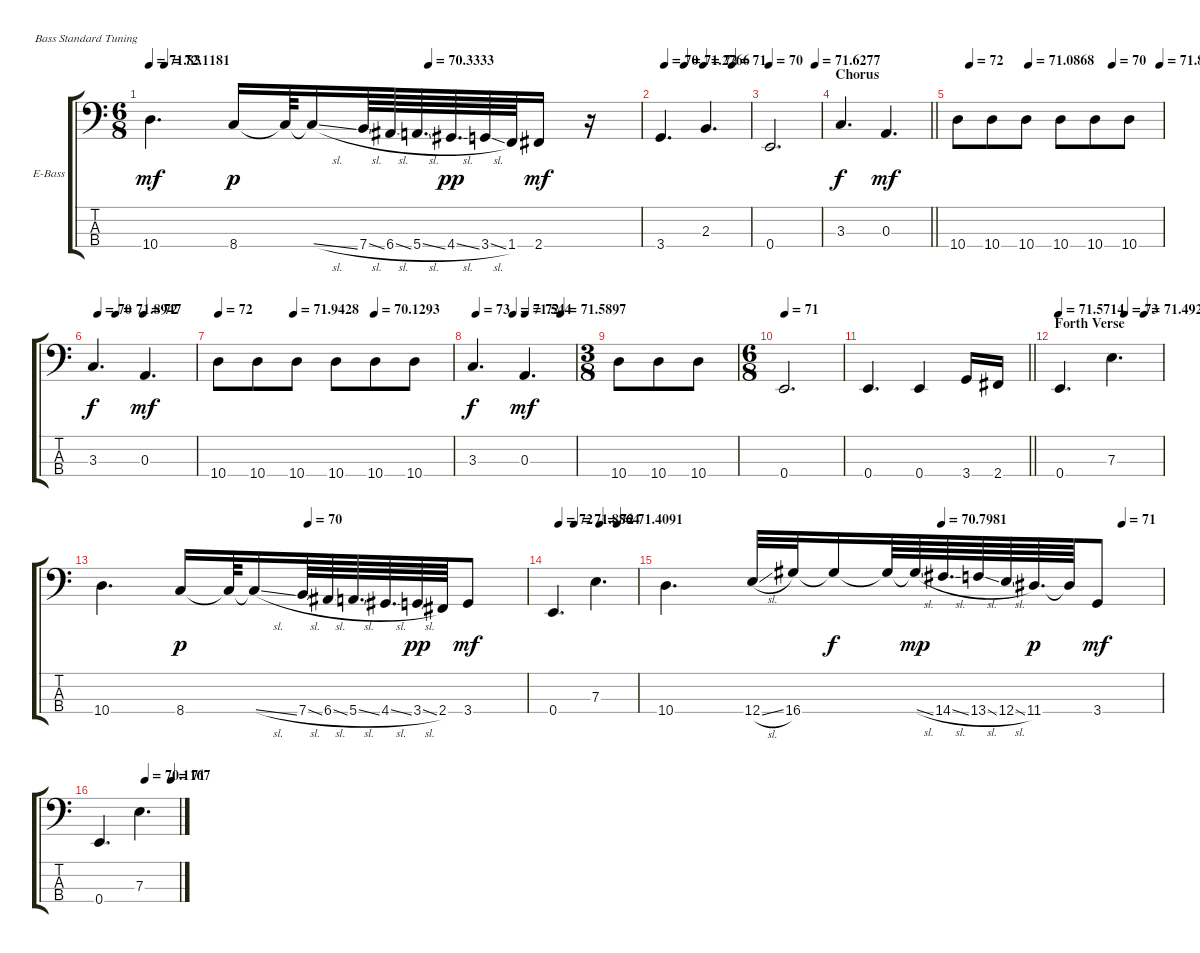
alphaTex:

\bracketExtendMode groupsimilarinstruments
\firstSystemTrackNameOrientation horizontal
\otherSystemsTrackNameOrientation horizontal
\track ("Bass" "E-Bass") {instrument electricbasspick}
\staff {score tabs}
\tuning (G2 D2 A1 E1)
\ts (6 8)
\tempo
71.83
\tempo (72.1181 0.03125)
\tempo (70.3333 0.56875)
\accidentals auto
\clef f4
\ottava regular
\simile none
\ks c
10.4.4{d dy mf} 8.4.16{dy p} 8.4{t}.64 8.4{sl t}.16 7.4{sl}.64 6.4{sl}.64 5.4{sl}.64{d} 4.4{sl}.64{d dy pp} 3.4{sl}.64 1.4.64 2.4.16{dy mf} r.16 |
\tempo (70 0.05625)
\tempo (71.2766 0.275)
\tempo (72 0.4875)
\tempo (71 0.80625)
3.4.4{d} 2.3.4{d} |
\tempo 70
\tempo (71.6277 0.89375)
0.4.2{d} |
\section ("" "Chorus")
\barLineRight lightlight
3.3.4{d dy f} 0.3.4{d dy mf} |
\tempo (72 0.0625)
\tempo (71.0868 0.35)
\tempo (70 0.75625)
\tempo (71.8615 0.9875)
10.4.8 10.4.8 10.4.8 10.4.8 10.4.8 10.4.8 |
\tempo (70 0.05625)
\tempo (71.8947 0.23125)
\tempo (72 0.5)
3.3.4{d dy f} 0.3.4{d dy mf} |
\tempo (72 0.00625)
\tempo (71.9428 0.325)
\tempo (70.1293 0.66875)
10.4.8 10.4.8 10.4.8 10.4.8 10.4.8 10.4.8 |
\tempo (73 0.04375)
\tempo (71.544 0.4)
\tempo (72 0.51875)
\tempo (71.5897 0.8625)
3.3.4{d dy f} 0.3.4{d dy mf} |
\ts (3 8)
\beaming (8 3)
10.4.8 10.4.8 10.4.8 |
\ts (6 8)
\beaming (8 3 3)
\tempo (71 0.03125)
0.4.2{d} |
\barLineRight lightlight
0.4.4{d} 0.4.4 3.4.16 2.4.16 |
\section ("" "Forth Verse")
\tempo
71.5714
\tempo (73 0.6375)
\tempo (71.492 0.825)
0.4.4{d} 7.3.4{d} |
\tempo (70 0.4875)
10.4.4{d} 8.4.16{dy p} 8.4{t}.64 8.4{sl t}.16 7.4{sl}.64 6.4{sl}.64 5.4{sl}.64{d} 4.4{sl}.64{d} 3.4{sl}.64{dy pp} 2.4.64 3.4.8{dy mf} |
\tempo (72 0.08125)
\tempo (71.8864 0.2625)
\tempo (72 0.5625)
\tempo (71.4091 0.76875)
0.4.4{d} 7.3.4{d} |
\tempo (70.7981 0.55625)
\tempo (71 0.91875)
10.4.4{d} 12.4{sl}.32 16.4.32 16.4{t}.16{dy f} 16.4{t}.64 16.4{sl t}.64{dy mp} 14.4{sl}.64{d} 13.4{sl}.64 12.4{sl}.64 11.4.64{d dy p} 11.4{t}.64 3.4.8{dy mf} |
\tempo (70.1167 0.58125)
\tempo (71 0.90625)
0.4.4{d} 7.3.4{d}
